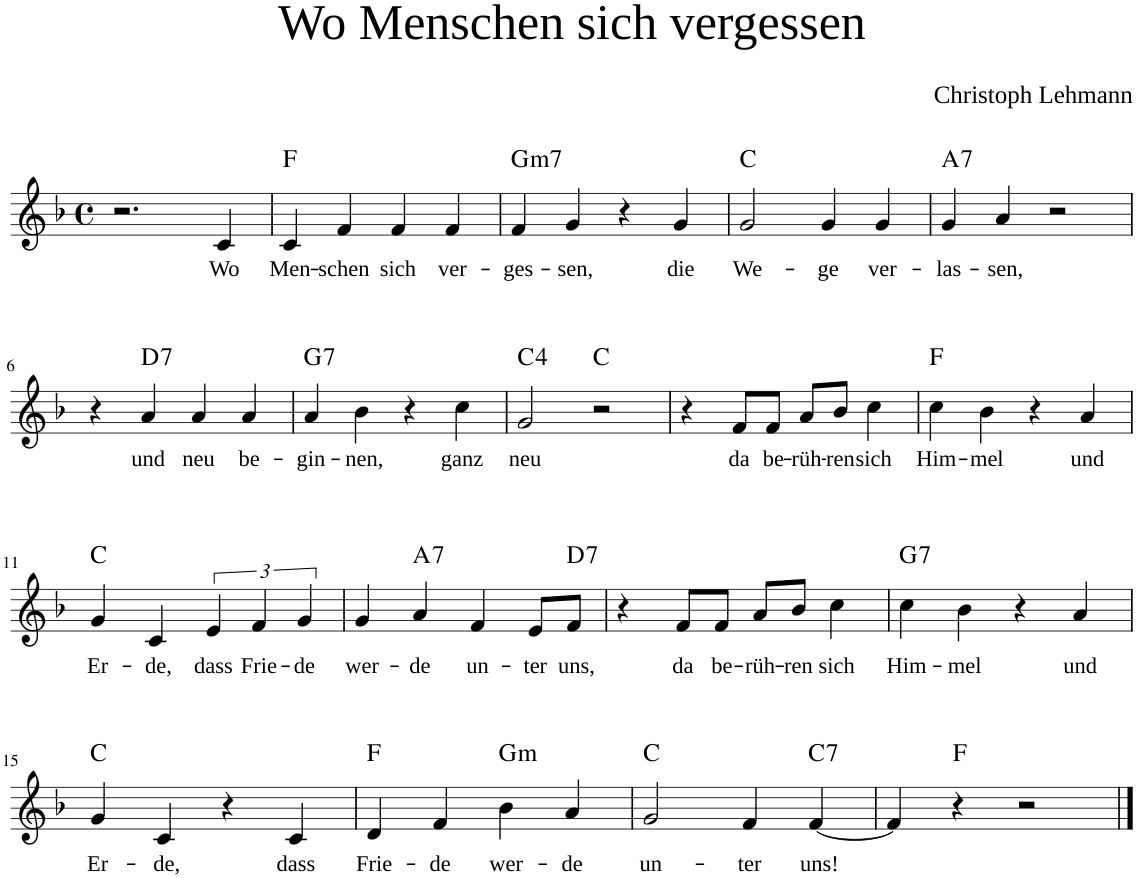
**kern	**text	**harte
*part1	*part1	*part1
*staff1	*staff1	*
*I"Piano	*	*
*I'Pno	*	*
*clefG2	*	*
*k[b-]	*	*
*M4/4	*	*
*met(c)	*	*
=1	=1	=1
2.r	.	.
!	!LO:LY:b	!
4c/	Wo	.
=2	=2	=2
!	!LO:LY:b	!LO:H:kt=N.C.
4c/	Men-	N
!	!LO:LY:b	!
4f/	-schen	.
!	!LO:LY:b	!
4f/	sich	.
!	!LO:LY:b	!
4f/	ver-	.
=3	=3	=3
!	!LO:LY:b	!LO:H:kt=m7
4f/	-ges-	G:min7
!	!LO:LY:b	!
4g/	-sen,	.
4r	.	.
!	!LO:LY:b	!
4g/	die	.
=4	=4	=4
!	!LO:LY:b	!LO:H:kt=N.C.
2g/	We-	N
!	!LO:LY:b	!
4g/	-ge	.
!	!LO:LY:b	!
4g/	ver-	.
=5	=5	=5
!	!LO:LY:b	!LO:H:kt=7
4g/	-las-	A:7
!	!LO:LY:b	!
4a/	-sen,	.
2r	.	.
!!LO:LB:g=z
=6	=6	=6
4r	.	.
!	!LO:LY:b	!LO:H:kt=7
4a/	und	D:7
!	!LO:LY:b	!
4a/	neu	.
!	!LO:LY:b	!
4a/	be-	.
=7	=7	=7
!	!LO:LY:b	!LO:H:kt=7
4a/	-gin-	G:7
!	!LO:LY:b	!
4b-\	-nen,	.
4r	.	.
!	!LO:LY:b	!
4cc\	ganz	.
=8	=8	=8
!	!LO:LY:b	!
2g/	neu	C:maj(4)
!	!	!LO:H:kt=N.C.
2r	.	N
=9	=9	=9
4r	.	.
!	!LO:LY:b	!
8f/L	da	.
!	!LO:LY:b	!
8f/J	be-	.
!	!LO:LY:b	!
8a/L	-rüh-	.
!	!LO:LY:b	!
8b-/J	-ren	.
!	!LO:LY:b	!
4cc\	sich	.
=10	=10	=10
!	!LO:LY:b	!LO:H:kt=N.C.
4cc\	Him-	N
!	!LO:LY:b	!
4b-\	-mel	.
4r	.	.
!	!LO:LY:b	!
4a/	und	.
!!LO:LB:g=z
=11	=11	=11
!	!LO:LY:b	!LO:H:kt=N.C.
4g/	Er-	N
!	!LO:LY:b	!
4c/	-de,	.
!	!LO:LY:b	!
6e/	dass	.
!	!LO:LY:b	!
6f/	Frie-	.
!	!LO:LY:b	!
6g/	-de	.
=12	=12	=12
!	!LO:LY:b	!
4g/	wer-	.
!	!LO:LY:b	!LO:H:kt=7
4a/	-de	A:7
!	!LO:LY:b	!
4f/	un-	.
!	!LO:LY:b	!
8e/L	-ter	.
!	!LO:LY:b	!LO:H:kt=7
8f/J	uns,	D:7
=13	=13	=13
4r	.	.
!	!LO:LY:b	!
8f/L	da	.
!	!LO:LY:b	!
8f/J	be-	.
!	!LO:LY:b	!
8a/L	-rüh-	.
!	!LO:LY:b	!
8b-/J	-ren	.
!	!LO:LY:b	!
4cc\	sich	.
=14	=14	=14
!	!LO:LY:b	!LO:H:kt=7
4cc\	Him-	G:7
!	!LO:LY:b	!
4b-\	-mel	.
4r	.	.
!	!LO:LY:b	!
4a/	und	.
!!LO:LB:g=z
=15	=15	=15
!	!LO:LY:b	!LO:H:kt=N.C.
4g/	Er-	N
!	!LO:LY:b	!
4c/	-de,	.
4r	.	.
!	!LO:LY:b	!
4c/	dass	.
=16	=16	=16
!	!LO:LY:b	!LO:H:kt=N.C.
4d/	Frie-	N
!	!LO:LY:b	!
4f/	-de	.
!	!LO:LY:b	!LO:H:kt=m
4b-\	wer-	G:min
!	!LO:LY:b	!
4a/	-de	.
=17	=17	=17
!	!LO:LY:b	!LO:H:kt=N.C.
2g/	un-	N
!	!LO:LY:b	!
4f/	-ter	.
!	!LO:LY:b	!LO:H:kt=7
[4f/	uns!	C:7
=18	=18	=18
4f/]	.	.
!	!	!LO:H:kt=N.C.
4r	.	N
2r	.	.
==	==	==
*-	*-	*-
